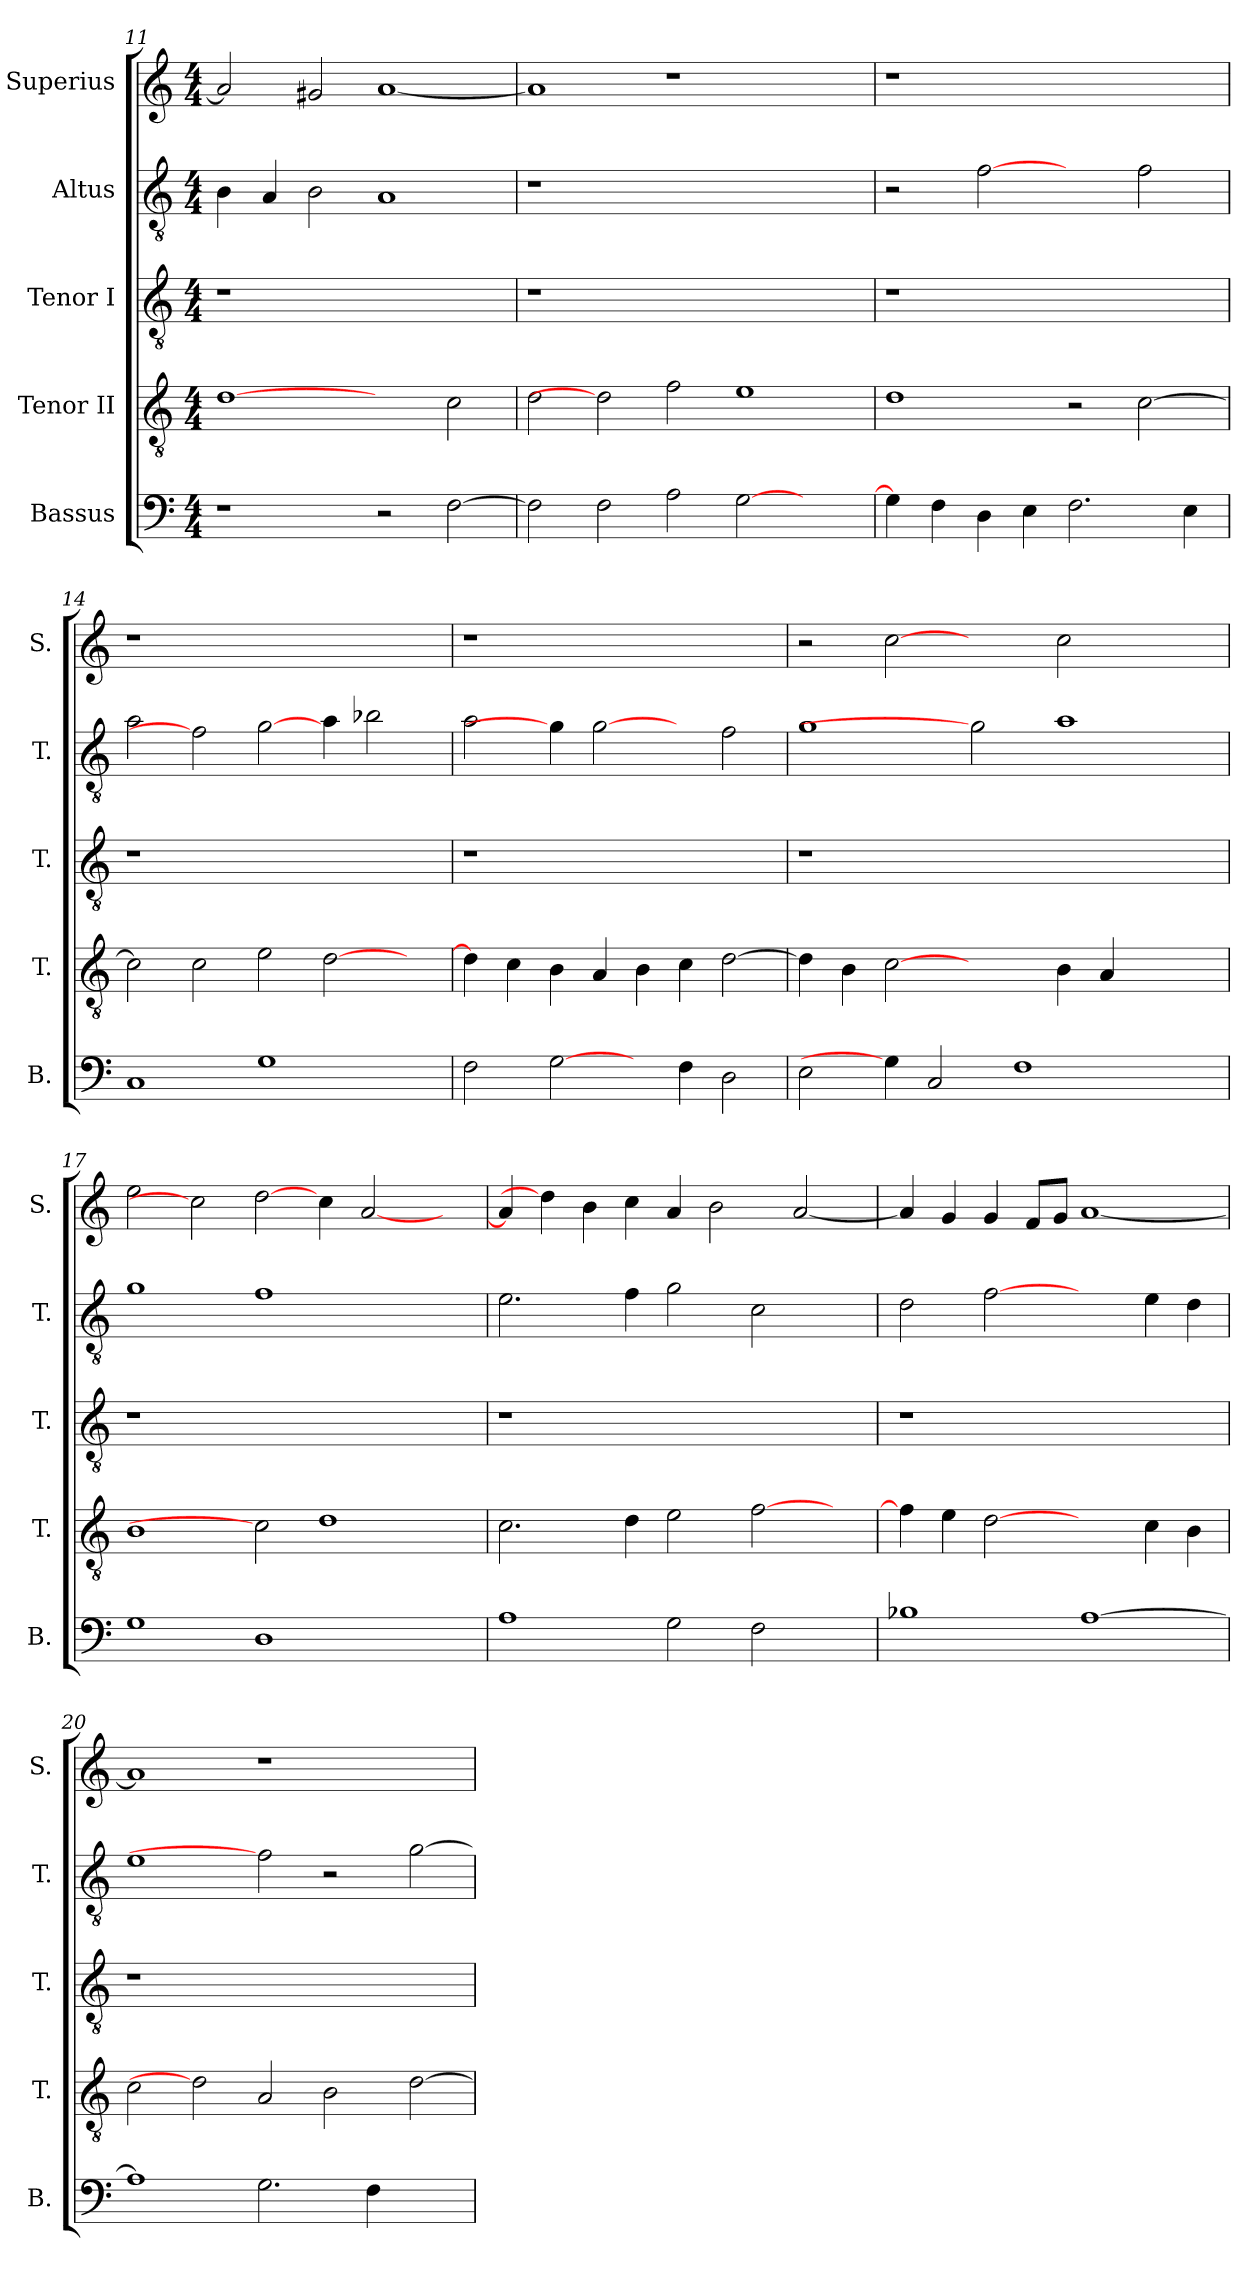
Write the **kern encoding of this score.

**kern	**kern	**kern	**kern	**kern
*part5	*part4	*part3	*part2	*part1
*staff5	*staff4	*staff3	*staff2	*staff1
*I"Bassus	*I"Tenor II	*I"Tenor I	*I"Altus	*I"Superius
*I'B.	*I'T.	*I'T.	*I'T.	*I'S.
*clefF4	*clefGv2	*clefGv2	*clefGv2	*clefG2
*	*ITrd7c12	*ITrd7c12	*ITrd7c12	*
*k[]	*k[]	*k[]	*k[]	*k[]
*C:	*C:	*C:	*C:	*C:
*M4/4	*M4/4	*M4/4	*M4/4	*M4/4
=11	=11	=11	=11	=11
!	!	!LO:N:vis=1	!	!
1r	[1Di	1r	4BBi\	2ai/]
.	.	.	4AAi/	.
.	.	.	2BBi\	2g#Xi/
2r	2ryy	1ryy	1AAi	[<1ai
[>2Fi\	2Ci\	.	.	.
=12	=12	=12	=12	=12
!	!	!LO:N:vis=1	!LO:N:vis=1	!
2Fi\]	2Di\	1r	1r	1ai]
2Fi\	2Di]	.	.	.
2Ai\	2Fi\	1.ryy	1.ryy	1r
[>2Gi\	1Ei	.	.	.
2ryy	.	.	.	2ryy
=13	=13	=13	=13	=13
!	!	!LO:N:vis=1	!	!LO:N:vis=1
4Gi\]	1Di	1r	2r	1r
4Fi\	.	.	.	.
4Di\	.	.	[2Fi	.
4Ei\	.	.	.	.
2.Fi\	2r	1ryy	2ryy	1ryy
.	[>2Ci\	.	2Fi\	.
4Ei\	.	.	.	.
!!LO:LB:g=z
=14	=14	=14	=14	=14
!	!	!LO:N:vis=1	!	!LO:N:vis=1
1Ci	2Ci\]	1r	2Ai\	1r
.	2Ci\	.	2Fi]	.
1Gi	2Ei\	1ryy	[2Gi\	1ryy
.	[>2Di\	.	4Ai\	.
.	.	.	2B-Xi\	.
4ryy	4ryy	4ryy	.	4ryy
=15	=15	=15	=15	=15
!	!	!LO:N:vis=1	!	!LO:N:vis=1
2Fi\	4Di\]	1r	2Ai\	1r
.	4Ci\	.	.	.
[2Gi\	4BBi\	.	4Gi\]	.
.	4AAi/	.	[2Gi	.
4ryy	4BBi\	1ryy	.	1ryy
4Fi\	4Ci\	.	4ryy	.
2Di\	[>2Di\	.	2Fi\	.
=16	=16	=16	=16	=16
!	!	!LO:N:vis=1	!	!
2Ei\	4Di\]	1r	1Gi	2r
.	4BBi\	.	.	.
4Gi\]	[2Ci	.	.	[2cci
2Ci/	.	.	.	.
.	2ryy	1.ryy	2Gi]	2ryy
1Fi	.	.	.	.
.	4BBi\	.	1Ai	2cci\
.	4AAi/	.	.	.
.	2ryy	.	.	2ryy
4ryy	.	.	.	.
=17	=17	=17	=17	=17
!	!	!LO:N:vis=1	!	!
1Gi	1BBi	1r	1Gi	2eei\
.	.	.	.	2cci]
1Di	2Ci]	1.ryy	1Fi	[2ddi\
.	1Di	.	.	4cci\
.	.	.	.	[<2ai/
2ryy	.	.	2ryy	.
.	.	.	.	4ryy
=18	=18	=18	=18	=18
!	!	!LO:N:vis=1	!	!
1Ai	2.Ci\	1r	2.Ei\	4ai/]
.	.	.	.	4ddi\]
.	.	.	.	4bi\
.	4Di\	.	4Fi\	4cci\
2Gi\	2Ei\	1ryy	2Gi\	4ai/
.	.	.	.	2bi\
2Fi\	[>2Fi\	.	2Ci\	.
.	.	.	.	[<2ai/
4ryy	4ryy	4ryy	4ryy	.
!!LO:PB:g=z
=19	=19	=19	=19	=19
!	!	!LO:N:vis=1	!	!
1B-Xi	4Fi\]	1r	2Di\	4ai/]
.	4Ei\	.	.	4gi/
.	[2Di	.	[2Fi	4gi/
.	.	.	.	8fi/L
.	.	.	.	8gi/J
[>1Ai	2ryy	1ryy	2ryy	[<1ai
.	4Ci\	.	4Ei\	.
.	4BBi\	.	4Di\	.
=20	=20	=20	=20	=20
!	!	!LO:N:vis=1	!	!
1Ai]	2Ci\	1r	1Ei	1ai]
.	2Di]	.	.	.
2.Gi\	2AAi/	1.ryy	2Fi]	1r
.	2BBi\	.	2r	.
4Fi\	.	.	.	.
2ryy	[>2Di\	.	[>2Gi\	2ryy
=	=	=	=	=
*-	*-	*-	*-	*-
